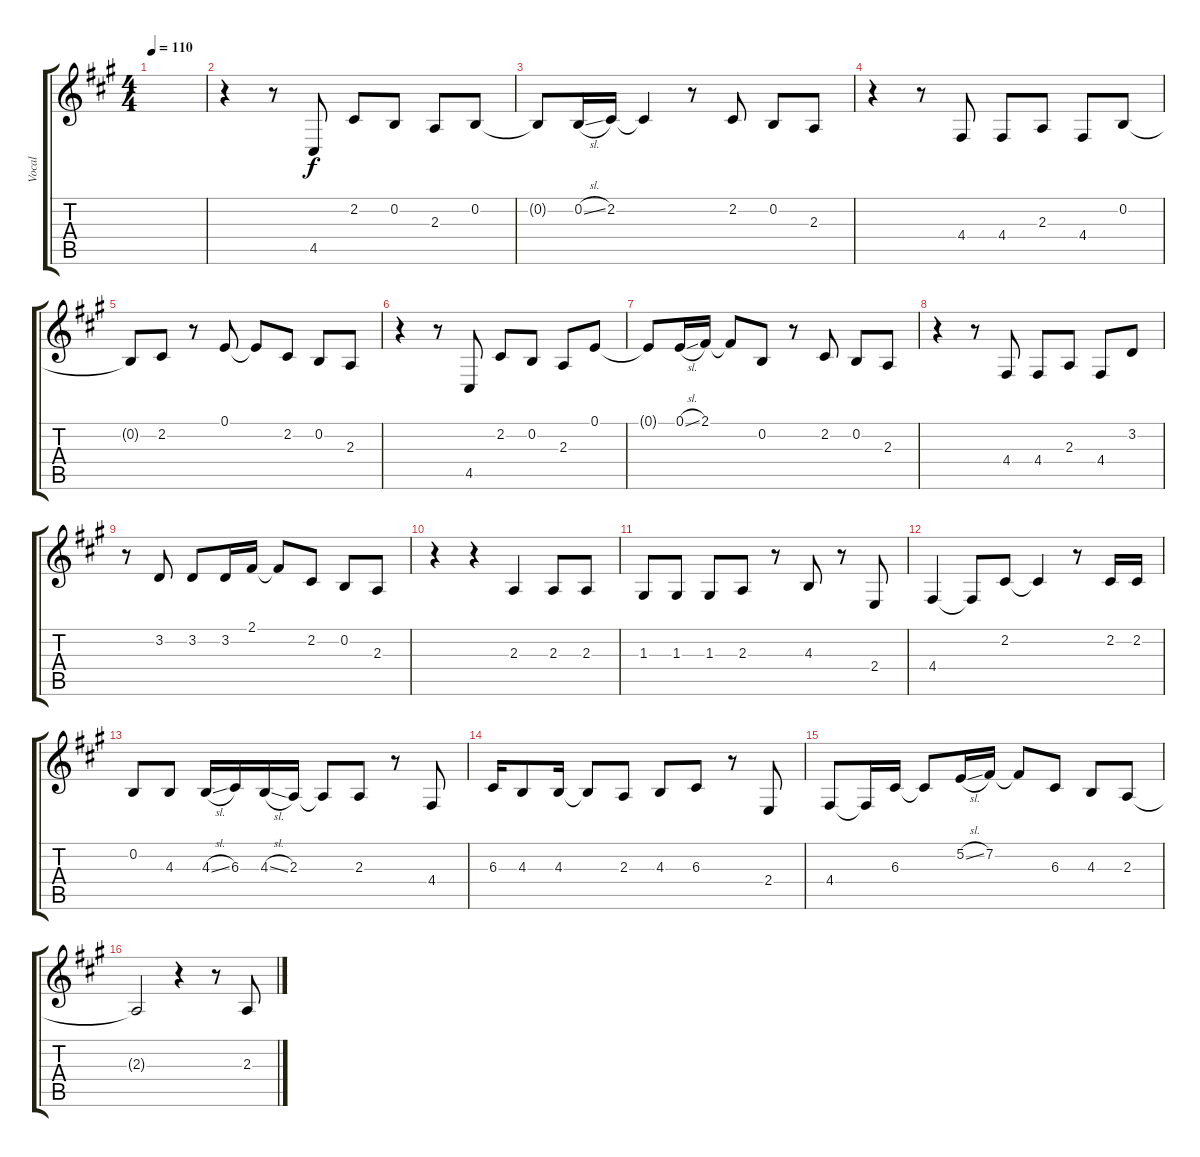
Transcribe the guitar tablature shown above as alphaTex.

\track ("Vocal" "Vocal") {instrument clarinet}
\staff {score tabs}
\tuning (E4 B3 G3 D3 A2 E2) {hide}
\ts (4 4)
\tempo 110
\clef g2
\ks a
|
r.4 r.8 4.5.8 2.2.8 0.2.8 2.3.8 0.2.8 |
0.2{t}.8 0.2{sl}.16 2.2.16 2.2{t}.4 r.8 2.2.8 0.2.8 2.3.8 |
r.4 r.8 4.4.8 4.4.8 2.3.8 4.4.8 0.2.8 |
0.2{t}.8 2.2.8 r.8 0.1.8 0.1{t}.8 2.2.8 0.2.8 2.3.8 |
r.4 r.8 4.5.8 2.2.8 0.2.8 2.3.8 0.1.8 |
0.1{t}.8 0.1{sl}.16 2.1.16 2.1{t}.8 0.2.8 r.8 2.2.8 0.2.8 2.3.8 |
r.4 r.8 4.4.8 4.4.8 2.3.8 4.4.8 3.2.8 |
r.8 3.2.8 3.2.8 3.2.16 2.1.16 2.1{t}.8 2.2.8 0.2.8 2.3.8 |
r.4 r.4 2.3.4 2.3.8 2.3.8 |
1.3.8 1.3.8 1.3.8 2.3.8 r.8 4.3.8 r.8 2.4.8 |
4.4.4 4.4{t}.8 2.2.8 2.2{t}.4 r.8 2.2.16 2.2.16 |
0.2.8 4.3.8 4.3{sl}.16 6.3.16 4.3{sl}.16 2.3.16 2.3{t}.8 2.3.8 r.8 4.4.8 |
6.3.16 4.3.8 4.3.16 4.3{t}.8 2.3.8 4.3.8 6.3.8 r.8 2.4.8 |
4.4.8 4.4{t}.16 6.3.16 6.3{t}.8 5.2{sl}.16 7.2.16 7.2{t}.8 6.3.8 4.3.8 2.3.8 |
2.3{t}.2 r.4 r.8 2.3.8
